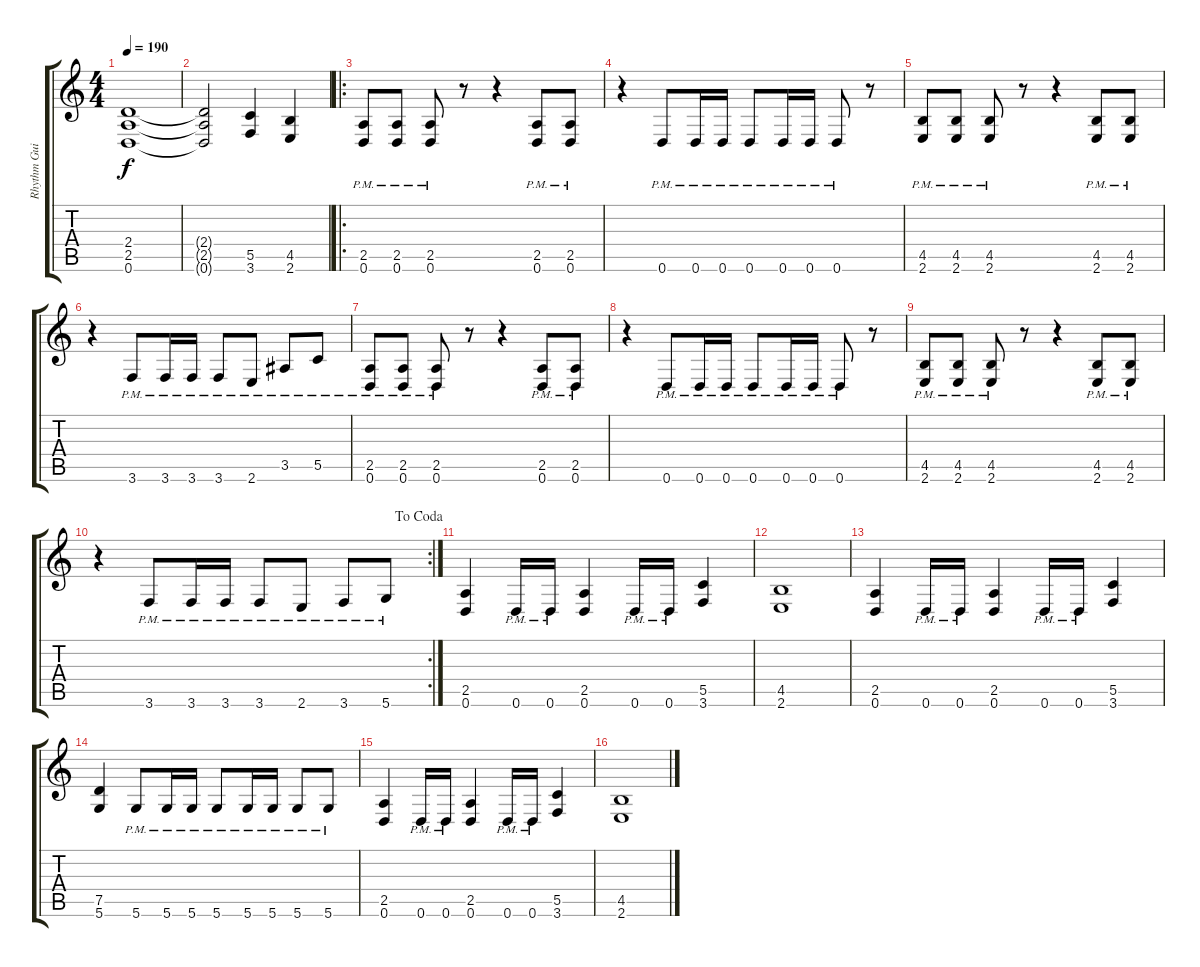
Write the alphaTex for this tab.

\track ("Rhythm Guitar" "Rhythm Gui") {instrument distortionguitar}
\staff {score tabs}
\tuning (D4 A3 F3 C3 G2 D2) {hide}
\ts (4 4)
\tempo 190
\clef g2
\ks c
(2.4 2.5 0.6).1{dy f} |
(2.4{t} 2.5{t} 0.6{t}).2 (5.5 3.6).4 (4.5 2.6).4 |
\ro
(2.5{pm} 0.6{pm}).8 (2.5{pm} 0.6{pm}).8 (2.5{pm} 0.6{pm}).8 r.8 r.4 (2.5{pm} 0.6{pm}).8 (2.5{pm} 0.6{pm}).8 |
r.4 0.6{pm}.8 0.6{pm}.16 0.6{pm}.16 0.6{pm}.8 0.6{pm}.16 0.6{pm}.16 0.6{pm}.8 r.8 |
(4.5{pm} 2.6{pm}).8 (4.5{pm} 2.6{pm}).8 (4.5{pm} 2.6{pm}).8 r.8 r.4 (4.5{pm} 2.6{pm}).8 (4.5{pm} 2.6{pm}).8 |
r.4 3.6{pm}.8 3.6{pm}.16 3.6{pm}.16 3.6{pm}.8 2.6{pm}.8 3.5{pm}.8 5.5{pm}.8 |
(2.5{pm} 0.6{pm}).8 (2.5{pm} 0.6{pm}).8 (2.5{pm} 0.6{pm}).8 r.8 r.4 (2.5{pm} 0.6{pm}).8 (2.5{pm} 0.6{pm}).8 |
r.4 0.6{pm}.8 0.6{pm}.16 0.6{pm}.16 0.6{pm}.8 0.6{pm}.16 0.6{pm}.16 0.6{pm}.8 r.8 |
(4.5{pm} 2.6{pm}).8 (4.5{pm} 2.6{pm}).8 (4.5{pm} 2.6{pm}).8 r.8 r.4 (4.5{pm} 2.6{pm}).8 (4.5{pm} 2.6{pm}).8 |
\rc 2
\jump dacoda
r.4 3.6{pm}.8 3.6{pm}.16 3.6{pm}.16 3.6{pm}.8 2.6{pm}.8 3.6{pm}.8 5.6{pm}.8 |
(2.5 0.6).4 0.6{pm}.16 0.6{pm}.16 (2.5 0.6).4 0.6{pm}.16 0.6{pm}.16 (5.5 3.6).4 |
(4.5 2.6).1 |
(2.5 0.6).4 0.6{pm}.16 0.6{pm}.16 (2.5 0.6).4 0.6{pm}.16 0.6{pm}.16 (5.5 3.6).4 |
(7.5 5.6).4 5.6{pm}.8 5.6{pm}.16 5.6{pm}.16 5.6{pm}.8 5.6{pm}.16 5.6{pm}.16 5.6{pm}.8 5.6{pm}.8 |
(2.5 0.6).4 0.6{pm}.16 0.6{pm}.16 (2.5 0.6).4 0.6{pm}.16 0.6{pm}.16 (5.5 3.6).4 |
(4.5 2.6).1
